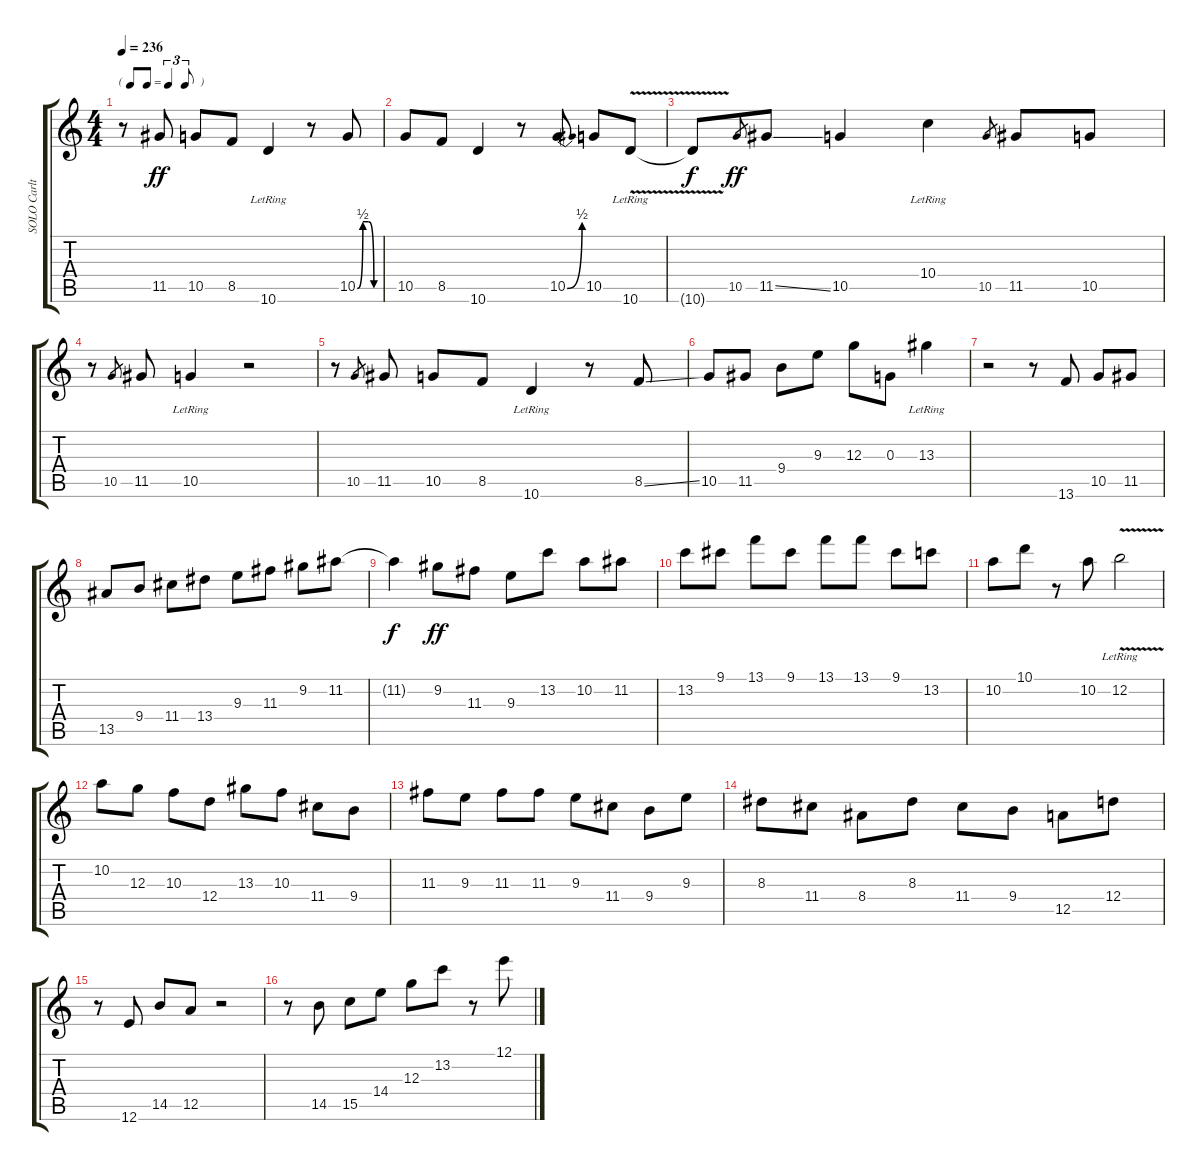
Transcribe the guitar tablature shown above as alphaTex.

\track ("SOLO Carlton" "SOLO Carlt") {instrument acousticguitarnylon}
\staff {score tabs}
\tuning (E4 B3 G3 D3 A2 E2) {hide}
\ts (4 4)
\tf triplet8th
\tempo 236
\clef g2
\ks c
r.8{dy ff} 11.5.8 10.5.8 8.5.8 10.6{lr}.4 r.8 10.5{be (custom 0 0 15 2 30 2 45 0 60 0)}.8 |
10.5.8 8.5.8 10.6.4 r.8 10.5{be (bend 0 0 60 2)}.8 10.5.8 10.6{v lr}.8 |
10.6{t}.8{dy f} 10.5.8{gr dy ff} 11.5{ss}.8 10.5.4 10.4{lr}.4 10.5.8{gr} 11.5.8 10.5.8 |
r.8 10.5.8{gr} 11.5.8 10.5{lr}.4 r.2 |
r.8 10.5.8{gr} 11.5.8 10.5.8 8.5.8 10.6{lr}.4 r.8 8.5{ss}.8 |
10.5.8 11.5.8 9.4.8 9.3.8 12.3.8 0.3.8 13.3{lr}.4 |
r.2 r.8 13.6.8 10.5.8 11.5.8 |
13.5.8 9.4.8 11.4.8 13.4.8 9.3.8 11.3.8 9.2.8 11.2.8 |
11.2{t}.4{dy f} 9.2.8{dy ff} 11.3.8 9.3.8 13.2.8 10.2.8 11.2.8 |
13.2.8 9.1.8 13.1.8 9.1.8 13.1.8 13.1.8 9.1.8 13.2.8 |
10.2.8 10.1.8 r.8 10.2.8 12.2{v lr}.2 |
10.2.8 12.3.8 10.3.8 12.4.8 13.3.8 10.3.8 11.4.8 9.4.8 |
11.3.8 9.3.8 11.3.8 11.3.8 9.3.8 11.4.8 9.4.8 9.3.8 |
8.3.8 11.4.8 8.4.8 8.3.8 11.4.8 9.4.8 12.5.8 12.4.8 |
r.8 12.6.8 14.5.8 12.5.8 r.2 |
r.8 14.5.8 15.5.8 14.4.8 12.3.8 13.2.8 r.8 12.1.8
